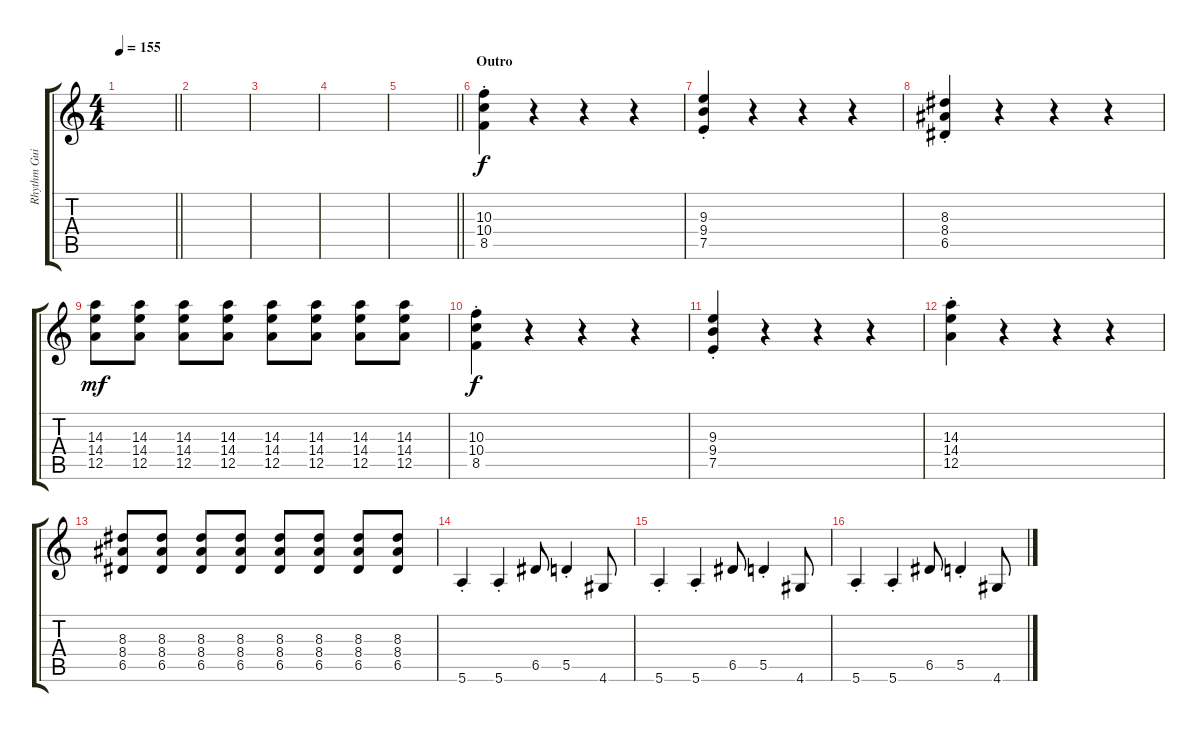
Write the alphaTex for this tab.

\track ("Rhythm Guitar (Distortion)" "Rhythm Gui") {instrument distortionguitar}
\staff {score tabs}
\tuning (E4 B3 G3 D3 A2 E2) {hide}
\ts (4 4)
\tempo 155
\clef g2
\barLineRight lightlight
\ks c
|
|
|
|
\barLineRight lightlight
|
\section ("" "Outro")
(10.3 10.4{st} 8.5{st}).4 r.4 r.4 r.4 |
(9.3 9.4{st} 7.5{st}).4 r.4 r.4 r.4 |
(8.3{st} 8.4{st} 6.5{st}).4 r.4 r.4 r.4 |
(14.3 14.4 12.5).8{dy mf} (14.3 14.4 12.5).8 (14.3 14.4 12.5).8 (14.3 14.4 12.5).8 (14.3 14.4 12.5).8 (14.3 14.4 12.5).8 (14.3 14.4 12.5).8 (14.3 14.4 12.5).8 |
(10.3 10.4{st} 8.5{st}).4{dy f} r.4 r.4 r.4 |
(9.3 9.4{st} 7.5{st}).4 r.4 r.4 r.4 |
(14.3{st} 14.4{st} 12.5{st}).4 r.4 r.4 r.4 |
(8.3 8.4 6.5).8 (8.3 8.4 6.5).8 (8.3 8.4 6.5).8 (8.3 8.4 6.5).8 (8.3 8.4 6.5).8 (8.3 8.4 6.5).8 (8.3 8.4 6.5).8 (8.3 8.4 6.5).8 |
5.6{st}.4 5.6{st}.4 6.5.8 5.5{st}.4 4.6.8 |
5.6{st}.4 5.6{st}.4 6.5.8 5.5{st}.4 4.6.8 |
5.6{st}.4 5.6{st}.4 6.5.8 5.5{st}.4 4.6.8
